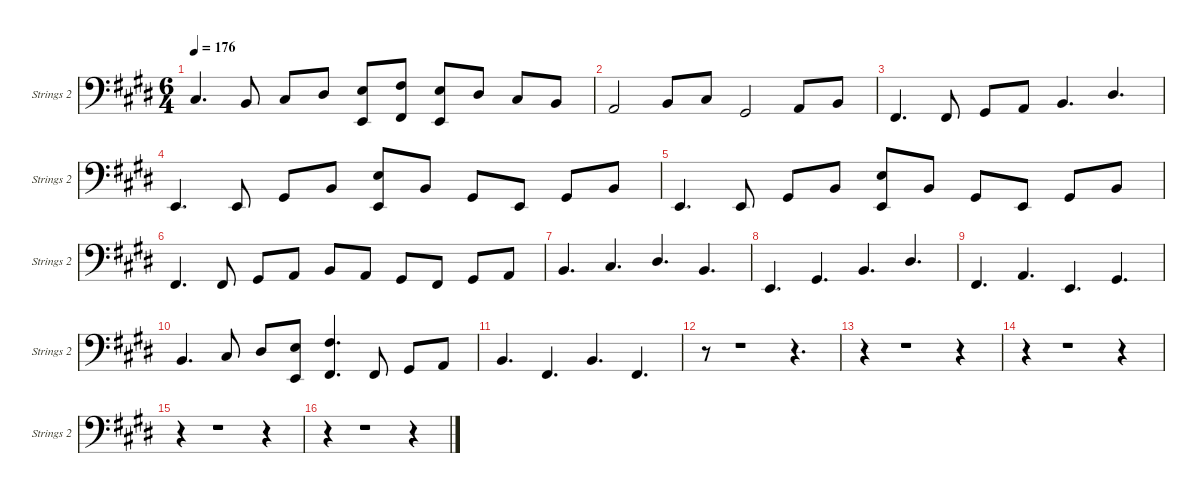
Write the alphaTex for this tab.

\defaultSystemsLayout 4
\hideDynamics
\bracketExtendMode nobrackets
\useSystemSignSeparator
\singleTrackTrackNamePolicy allsystems
\multiTrackTrackNamePolicy allsystems
\firstSystemTrackNameMode fullname
\otherSystemsTrackNameMode fullname
\firstSystemTrackNameOrientation horizontal
\otherSystemsTrackNameOrientation horizontal
\track ("Strings 2" "vln.") {instrument stringensemble1}
\staff {score}
\tuning (E4 B3 G3 D3 A2 C2)
\ts (6 4)
\tempo 176
\clef f4
\ks e
13.6{acc #}.4{d dy mf beam Up} 11.6{acc forcenatural}.8{beam Up} 13.6{acc #}.8{beam Up} 15.6{acc #}.8{beam Up} (7.5{acc forcenatural} 4.6{acc forcenatural}).8{beam Up} (9.5{acc #} 6.6{acc #}).8{beam Up} (7.5{acc forcenatural} 4.6{acc forcenatural}).8{beam Up} 15.6{acc #}.8{beam Up} 13.6{acc #}.8{beam Up} 11.6{acc forcenatural}.8{beam Up} |
9.6{acc forcenatural}.2{beam Up} 11.6{acc forcenatural}.8{beam Up} 13.6{acc #}.8{beam Up} 8.6{acc #}.2{beam Up} 9.6{acc forcenatural}.8{beam Up} 11.6{acc forcenatural}.8{beam Up} |
6.6{acc #}.4{d beam Up} 6.6{acc #}.8{beam Up} 8.6{acc #}.8{beam Up} 0.5{acc forcenatural}.8{beam Up} 11.6{acc forcenatural}.4{d beam Up} 6.5{acc #}.4{d beam Up} |
4.6{acc forcenatural}.4{d beam Up} 4.6{acc forcenatural}.8{beam Up} 8.6{acc #}.8{beam Up} 11.6{acc forcenatural}.8{beam Up} (7.5{acc forcenatural} 4.6{acc forcenatural}).8{beam Up} 2.5{acc forcenatural}.8{beam Up} 8.6{acc #}.8{beam Up} 4.6{acc forcenatural}.8{beam Up} 8.6{acc #}.8{beam Up} 11.6{acc forcenatural}.8{beam Up} |
4.6{acc forcenatural}.4{d beam Up} 4.6{acc forcenatural}.8{beam Up} 8.6{acc #}.8{beam Up} 11.6{acc forcenatural}.8{beam Up} (7.5{acc forcenatural} 4.6{acc forcenatural}).8{beam Up} 2.5{acc forcenatural}.8{beam Up} 8.6{acc #}.8{beam Up} 4.6{acc forcenatural}.8{beam Up} 8.6{acc #}.8{beam Up} 11.6{acc forcenatural}.8{beam Up} |
6.6{acc #}.4{d beam Up} 6.6{acc #}.8{beam Up} 8.6{acc #}.8{beam Up} 0.5{acc forcenatural}.8{beam Up} 11.6{acc forcenatural}.8{beam Up} 0.5{acc forcenatural}.8{beam Up} 8.6{acc #}.8{beam Up} 6.6{acc #}.8{beam Up} 8.6{acc #}.8{beam Up} 0.5{acc forcenatural}.8{beam Up} |
11.6{acc forcenatural}.4{d beam Up} 13.6{acc #}.4{d beam Up} 6.5{acc #}.4{d beam Up} 11.6{acc forcenatural}.4{d beam Up} |
4.6{acc forcenatural}.4{d beam Up} 8.6{acc #}.4{d beam Up} 11.6{acc forcenatural}.4{d beam Up} 6.5{acc #}.4{d beam Up} |
6.6{acc #}.4{d beam Up} 9.6{acc forcenatural}.4{d beam Up} 4.6{acc forcenatural}.4{d beam Up} 8.6{acc #}.4{d beam Up} |
11.6{acc forcenatural}.4{d beam Up} 13.6{acc #}.8{beam Up} 6.5{acc #}.8{beam Up} (7.5{acc forcenatural} 4.6{acc forcenatural}).8{beam Up} (9.5{acc #} 6.6{acc #}).4{d beam Up} 6.6{acc #}.8{beam Up} 8.6{acc #}.8{beam Up} 0.5{acc forcenatural}.8{beam Up} |
11.6{acc forcenatural}.4{d beam Up} 6.6{acc #}.4{d beam Up} 2.5{acc forcenatural}.4{d beam Up} 6.6{acc #}.4{d beam Up} |
r.8{beam Down} r.1{beam Down} r.4{d beam Down} |
r.4{beam Down} r.1{beam Down} r.4{beam Down} |
r.4{beam Down} r.1{beam Down} r.4{beam Down} |
r.4{beam Down} r.1{beam Down} r.4{beam Down} |
r.4{beam Down} r.1{beam Down} r.4{beam Down}
